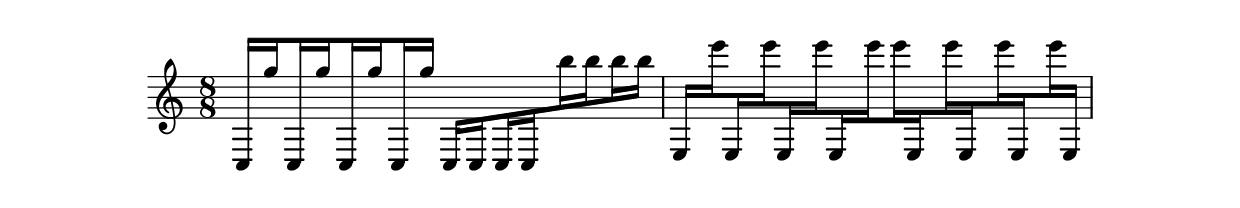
\version "1.7.6"
\header {
    texidoc = "Knee beaming. (funky)"
}

\score { \notes
\relative c'
	 {
	     \property Voice.Beam \set #'auto-knee-gap = #7
	     \property Voice.subdivideBeams = ##t	     
	     \time 8/8
	     [c,16  g'''16  
	     c,,,16  g'''16 
	     c,,,16  g'''16 	     	     
	     c,,,16  g'''16 ]

	     [c,,,16 c c c
	      b'''   b b b]

	     \transpose c' a, { \relative b'' { [g,16  g'''16  
	     g,,,16  g'''16 
	     g,,,16  g'''16 	     	     
	     g,,,16  g'''16
	     g g,,,
	     g''' g,,,
	     g''' g,,,
	     g''' g,,,]	    }  }
	     
	 }
\paper { linewidth = -1. } 

     }
%% new-chords-done %%